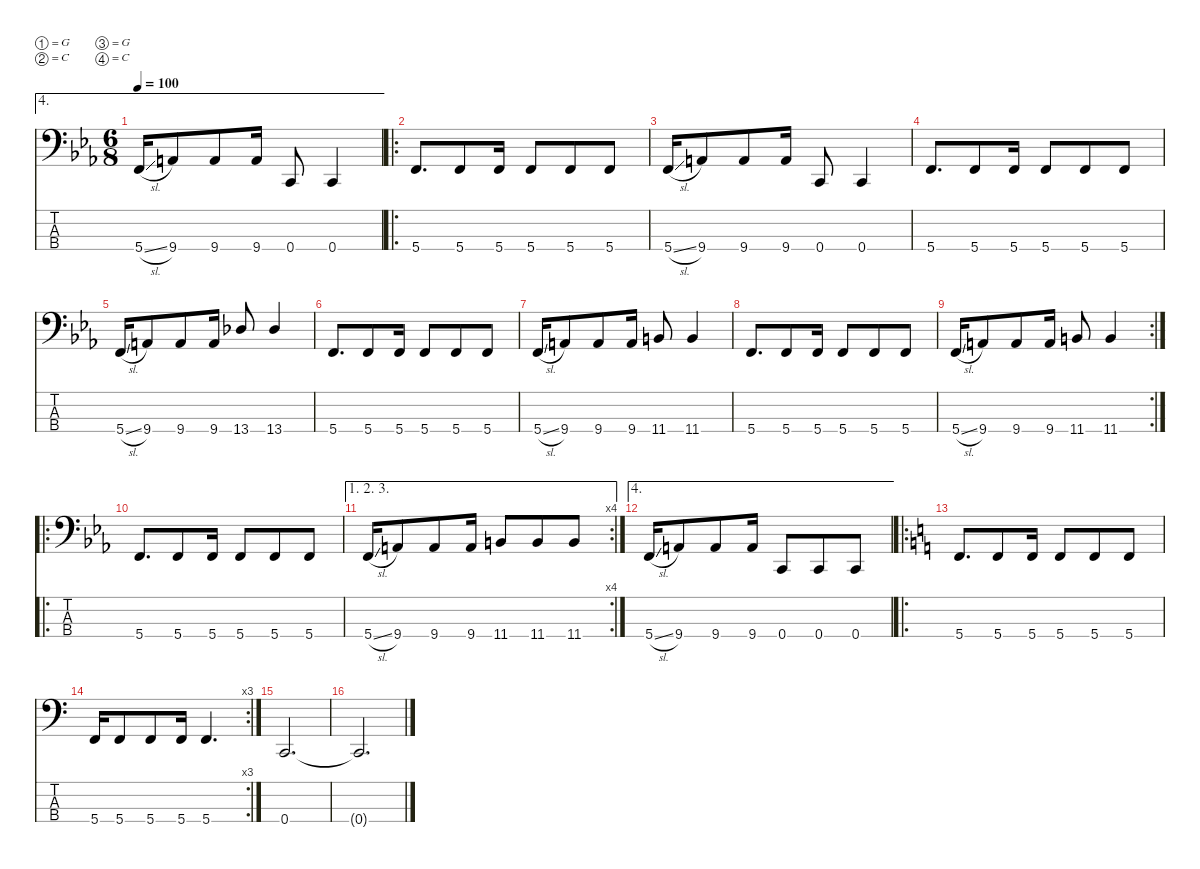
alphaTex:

\defaultSystemsLayout 4
\hideDynamics
\bracketExtendMode nobrackets
\singleTrackTrackNamePolicy hidden
\multiTrackTrackNamePolicy hidden
\firstSystemTrackNameMode fullname
\firstSystemTrackNameOrientation horizontal
\otherSystemsTrackNameOrientation horizontal
\track ("Bass" "el.bs.") {instrument electricbassfinger}
\staff {score tabs}
\tuning (G2 C2 G1 C1)
\ae 4
\ts (6 8)
\tempo 100
\clef f4
\ks eb
5.4{sl acc forcenatural}.16{dy f beam Up} 9.4{acc forcenatural}.8{beam Up} 9.4{acc forcenatural}.8{beam Up} 9.4{acc forcenatural}.16{beam Up} 0.4{acc forcenatural}.8{beam Up} 0.4{acc forcenatural}.4{beam Up} |
\ro
5.4{acc forcenatural}.8{d beam Up} 5.4{acc forcenatural}.8{beam Up} 5.4{acc forcenatural}.16{beam Up} 5.4{acc forcenatural}.8{beam Up} 5.4{acc forcenatural}.8{beam Up} 5.4{acc forcenatural}.8{beam Up} |
5.4{sl acc forcenatural}.16{beam Up} 9.4{acc forcenatural}.8{beam Up} 9.4{acc forcenatural}.8{beam Up} 9.4{acc forcenatural}.16{beam Up} 0.4{acc forcenatural}.8{beam Up} 0.4{acc forcenatural}.4{beam Up} |
5.4{acc forcenatural}.8{d beam Up} 5.4{acc forcenatural}.8{beam Up} 5.4{acc forcenatural}.16{beam Up} 5.4{acc forcenatural}.8{beam Up} 5.4{acc forcenatural}.8{beam Up} 5.4{acc forcenatural}.8{beam Up} |
5.4{sl acc forcenatural}.16{beam Up} 9.4{acc forcenatural}.8{beam Up} 9.4{acc forcenatural}.8{beam Up} 9.4{acc forcenatural}.16{beam Up} 13.4{acc b}.8{beam Up} 13.4{acc b}.4{beam Up} |
5.4{acc forcenatural}.8{d beam Up} 5.4{acc forcenatural}.8{beam Up} 5.4{acc forcenatural}.16{beam Up} 5.4{acc forcenatural}.8{beam Up} 5.4{acc forcenatural}.8{beam Up} 5.4{acc forcenatural}.8{beam Up} |
5.4{sl acc forcenatural}.16{beam Up} 9.4{acc forcenatural}.8{beam Up} 9.4{acc forcenatural}.8{beam Up} 9.4{acc forcenatural}.16{beam Up} 11.4{acc forcenatural}.8{beam Up} 11.4{acc forcenatural}.4{beam Up} |
5.4{acc forcenatural}.8{d beam Up} 5.4{acc forcenatural}.8{beam Up} 5.4{acc forcenatural}.16{beam Up} 5.4{acc forcenatural}.8{beam Up} 5.4{acc forcenatural}.8{beam Up} 5.4{acc forcenatural}.8{beam Up} |
\rc 2
5.4{sl acc forcenatural}.16{beam Up} 9.4{acc forcenatural}.8{beam Up} 9.4{acc forcenatural}.8{beam Up} 9.4{acc forcenatural}.16{beam Up} 11.4{acc forcenatural}.8{beam Up} 11.4{acc forcenatural}.4{beam Up} |
\ro
5.4{acc forcenatural}.8{d beam Up} 5.4{acc forcenatural}.8{beam Up} 5.4{acc forcenatural}.16{beam Up} 5.4{acc forcenatural}.8{beam Up} 5.4{acc forcenatural}.8{beam Up} 5.4{acc forcenatural}.8{beam Up} |
\ae (1 2 3)
\rc 4
5.4{sl acc forcenatural}.16{beam Up} 9.4{acc forcenatural}.8{beam Up} 9.4{acc forcenatural}.8{beam Up} 9.4{acc forcenatural}.16{beam Up} 11.4{acc forcenatural}.8{beam Up} 11.4{acc forcenatural}.8{beam Up} 11.4{acc forcenatural}.8{beam Up} |
\ae 4
5.4{sl acc forcenatural}.16{beam Up} 9.4{acc forcenatural}.8{beam Up} 9.4{acc forcenatural}.8{beam Up} 9.4{acc forcenatural}.16{beam Up} 0.4{acc forcenatural}.8{beam Up} 0.4{acc forcenatural}.8{beam Up} 0.4{acc forcenatural}.8{beam Up} |
\ro
\ks c
5.4.8{d beam Up} 5.4.8{beam Up} 5.4.16{beam Up} 5.4.8{beam Up} 5.4.8{beam Up} 5.4.8{beam Up} |
\rc 3
5.4.16{beam Up} 5.4.8{beam Up} 5.4.8{beam Up} 5.4.16{beam Up} 5.4.4{d beam Up} |
0.4.2{d beam Up} |
\beaming (8 3 3)
0.4{t}.2{d beam Up}
